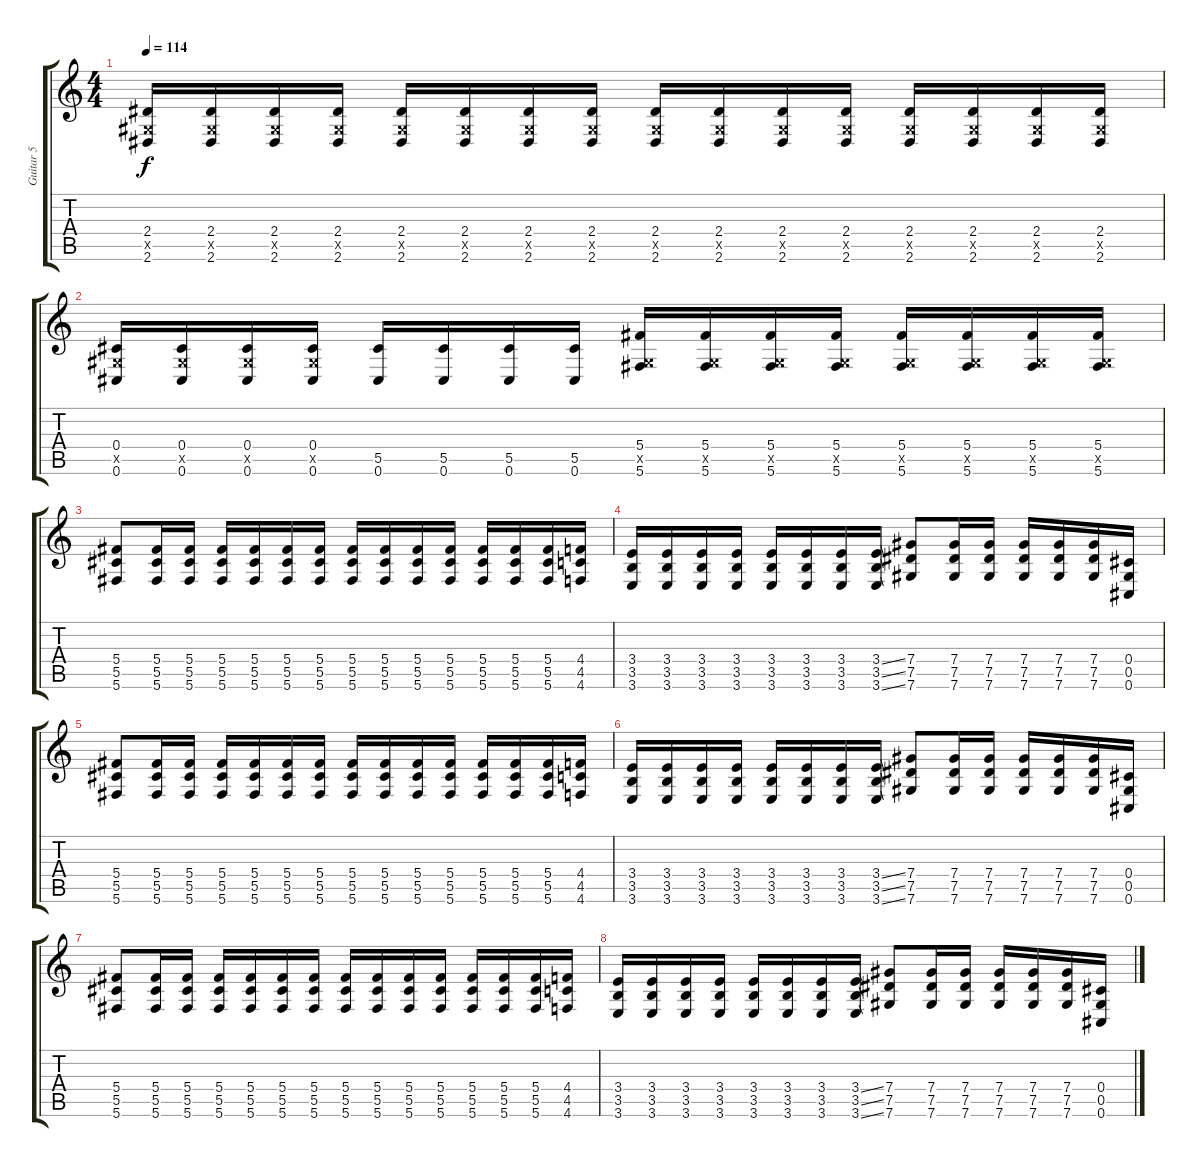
\track ("Guitar 5" "Guitar 5") {instrument overdrivenguitar}
\staff {score tabs}
\tuning (Eb4 Bb3 Gb3 Db3 Ab2 Db2) {hide}
\ts (4 4)
\tempo 114
\clef g2
\ks c
(2.4 0.5{x} 2.6).16{dy f} (2.4 0.5{x} 2.6).16 (2.4 0.5{x} 2.6).16 (2.4 0.5{x} 2.6).16 (2.4 0.5{x} 2.6).16 (2.4 0.5{x} 2.6).16 (2.4 0.5{x} 2.6).16 (2.4 0.5{x} 2.6).16 (2.4 0.5{x} 2.6).16 (2.4 0.5{x} 2.6).16 (2.4 0.5{x} 2.6).16 (2.4 0.5{x} 2.6).16 (2.4 0.5{x} 2.6).16 (2.4 0.5{x} 2.6).16 (2.4 0.5{x} 2.6).16 (2.4 0.5{x} 2.6).16 |
(0.4 0.5{x} 0.6).16 (0.4 0.5{x} 0.6).16 (0.4 0.5{x} 0.6).16 (0.4 0.5{x} 0.6).16 (5.5 0.6).16 (5.5 0.6).16 (5.5 0.6).16 (5.5 0.6).16 (5.4 0.5{x} 5.6).16 (5.4 0.5{x} 5.6).16 (5.4 0.5{x} 5.6).16 (5.4 0.5{x} 5.6).16 (5.4 0.5{x} 5.6).16 (5.4 0.5{x} 5.6).16 (5.4 0.5{x} 5.6).16 (5.4 0.5{x} 5.6).16 |
(5.4 5.5 5.6).8 (5.4 5.5 5.6).16 (5.4 5.5 5.6).16 (5.4 5.5 5.6).16 (5.4 5.5 5.6).16 (5.4 5.5 5.6).16 (5.4 5.5 5.6).16 (5.4 5.5 5.6).16 (5.4 5.5 5.6).16 (5.4 5.5 5.6).16 (5.4 5.5 5.6).16 (5.4 5.5 5.6).16 (5.4 5.5 5.6).16 (5.4 5.5 5.6).16 (4.4 4.5 4.6).16 |
(3.4 3.5 3.6).16 (3.4 3.5 3.6).16 (3.4 3.5 3.6).16 (3.4 3.5 3.6).16 (3.4 3.5 3.6).16 (3.4 3.5 3.6).16 (3.4 3.5 3.6).16 (3.4{ss} 3.5{ss} 3.6{ss}).16 (7.4 7.5 7.6).8 (7.4 7.5 7.6).16 (7.4 7.5 7.6).16 (7.4 7.5 7.6).16 (7.4 7.5 7.6).16 (7.4 7.5 7.6).16 (0.4 0.5 0.6).16 |
(5.4 5.5 5.6).8 (5.4 5.5 5.6).16 (5.4 5.5 5.6).16 (5.4 5.5 5.6).16 (5.4 5.5 5.6).16 (5.4 5.5 5.6).16 (5.4 5.5 5.6).16 (5.4 5.5 5.6).16 (5.4 5.5 5.6).16 (5.4 5.5 5.6).16 (5.4 5.5 5.6).16 (5.4 5.5 5.6).16 (5.4 5.5 5.6).16 (5.4 5.5 5.6).16 (4.4 4.5 4.6).16 |
(3.4 3.5 3.6).16 (3.4 3.5 3.6).16 (3.4 3.5 3.6).16 (3.4 3.5 3.6).16 (3.4 3.5 3.6).16 (3.4 3.5 3.6).16 (3.4 3.5 3.6).16 (3.4{ss} 3.5{ss} 3.6{ss}).16 (7.4 7.5 7.6).8 (7.4 7.5 7.6).16 (7.4 7.5 7.6).16 (7.4 7.5 7.6).16 (7.4 7.5 7.6).16 (7.4 7.5 7.6).16 (0.4 0.5 0.6).16 |
(5.4 5.5 5.6).8 (5.4 5.5 5.6).16 (5.4 5.5 5.6).16 (5.4 5.5 5.6).16 (5.4 5.5 5.6).16 (5.4 5.5 5.6).16 (5.4 5.5 5.6).16 (5.4 5.5 5.6).16 (5.4 5.5 5.6).16 (5.4 5.5 5.6).16 (5.4 5.5 5.6).16 (5.4 5.5 5.6).16 (5.4 5.5 5.6).16 (5.4 5.5 5.6).16 (4.4 4.5 4.6).16 |
(3.4 3.5 3.6).16 (3.4 3.5 3.6).16 (3.4 3.5 3.6).16 (3.4 3.5 3.6).16 (3.4 3.5 3.6).16 (3.4 3.5 3.6).16 (3.4 3.5 3.6).16 (3.4{ss} 3.5{ss} 3.6{ss}).16 (7.4 7.5 7.6).8 (7.4 7.5 7.6).16 (7.4 7.5 7.6).16 (7.4 7.5 7.6).16 (7.4 7.5 7.6).16 (7.4 7.5 7.6).16 (0.4 0.5 0.6).16
